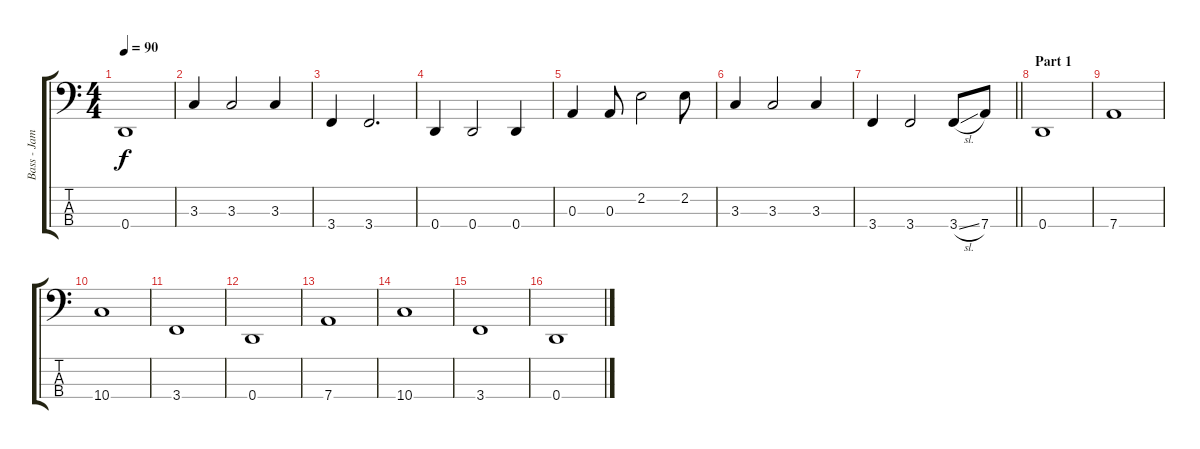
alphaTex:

\track ("Bass - James Johnston" "Bass - Jam") {instrument electricbassfinger}
\staff {score tabs}
\tuning (G2 D2 A1 D1) {hide}
\ts (4 4)
\tempo 90
\clef f4
\ks c
0.4{t}.1{dy f} |
3.3.4 3.3.2 3.3.4 |
3.4.4 3.4.2{d} |
0.4.4 0.4.2 0.4.4 |
0.3.4 0.3.8 2.2.2 2.2.8 |
3.3.4 3.3.2 3.3.4 |
\barLineRight lightlight
3.4.4 3.4.2 3.4{sl}.8 7.4.8 |
\section ("" "Part 1")
0.4.1 |
7.4.1 |
10.4.1 |
3.4.1 |
0.4.1 |
7.4.1 |
10.4.1 |
3.4.1 |
0.4.1
